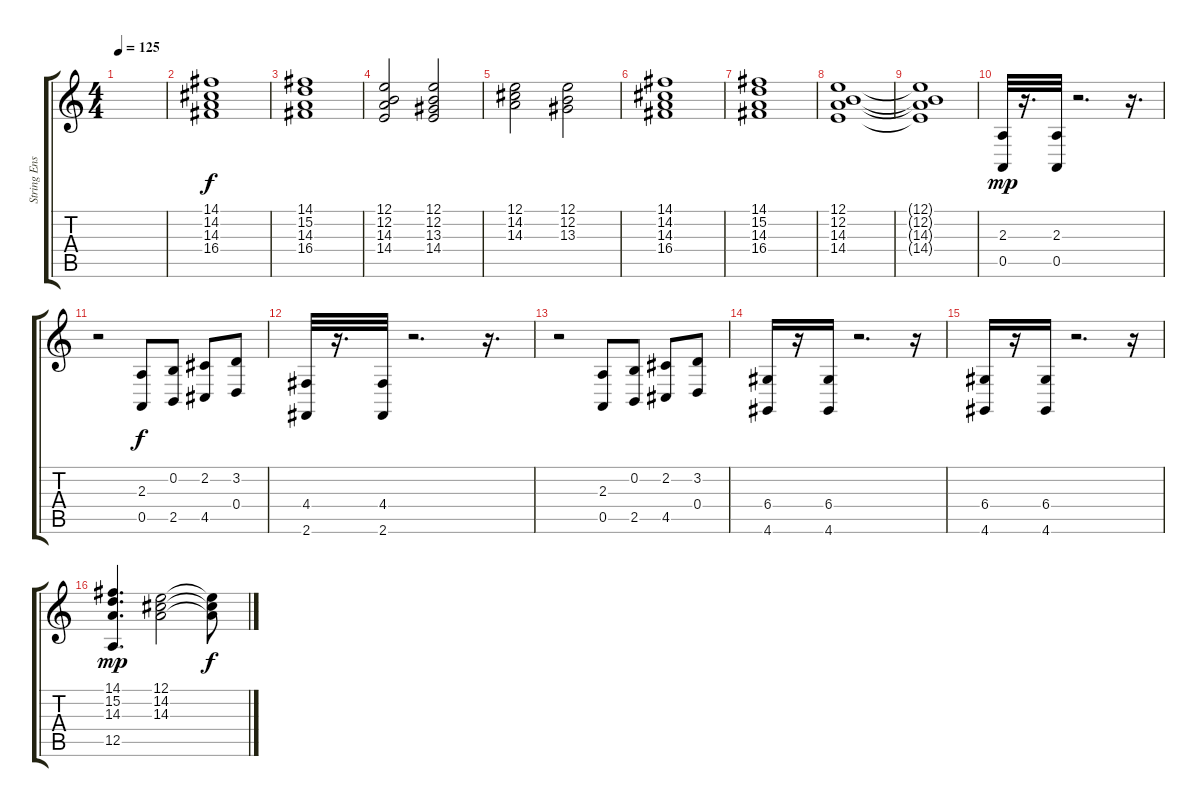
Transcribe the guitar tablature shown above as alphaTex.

\track ("String Ensemble" "String Ens") {instrument stringensemble1}
\staff {score tabs}
\tuning (E4 B3 G3 D3 A2 E2) {hide}
\ts (4 4)
\tempo 125
\clef g2
\ks c
|
(14.1 14.2 14.3 16.4).1 |
(14.1 15.2 14.3 16.4).1 |
(12.1 12.2 14.3 14.4).2 (12.1 12.2 13.3 14.4).2 |
(12.1 14.2 14.3).2 (12.1 12.2 13.3).2 |
(14.1 14.2 14.3 16.4).1 |
(14.1 15.2 14.3 16.4).1 |
(12.1 12.2 14.3 14.4).1 |
(12.1{t} 12.2{t} 14.3{t} 14.4{t}).1{dy f} |
(2.3 0.5).32{dy mp} r.16{d} (2.3 0.5).32 r.2{d} r.16{d} |
r.2 (2.3 0.5).8{dy f} (0.2 2.5).8 (2.2 4.5).8 (3.2 0.4).8 |
(4.4 2.6).32 r.16{d} (4.4 2.6).32 r.2{d} r.16{d} |
r.2 (2.3 0.5).8 (0.2 2.5).8 (2.2 4.5).8 (3.2 0.4).8 |
(6.4 4.6).16 r.16 (6.4 4.6).16 r.2{d} r.16 |
(6.4 4.6).16 r.16 (6.4 4.6).16 r.2{d} r.16 |
(14.1 15.2 14.3 12.5).4{d dy mp} (12.1 14.2 14.3).2 (12.1{t} 14.2{t} 14.3{t}).8{dy f}
